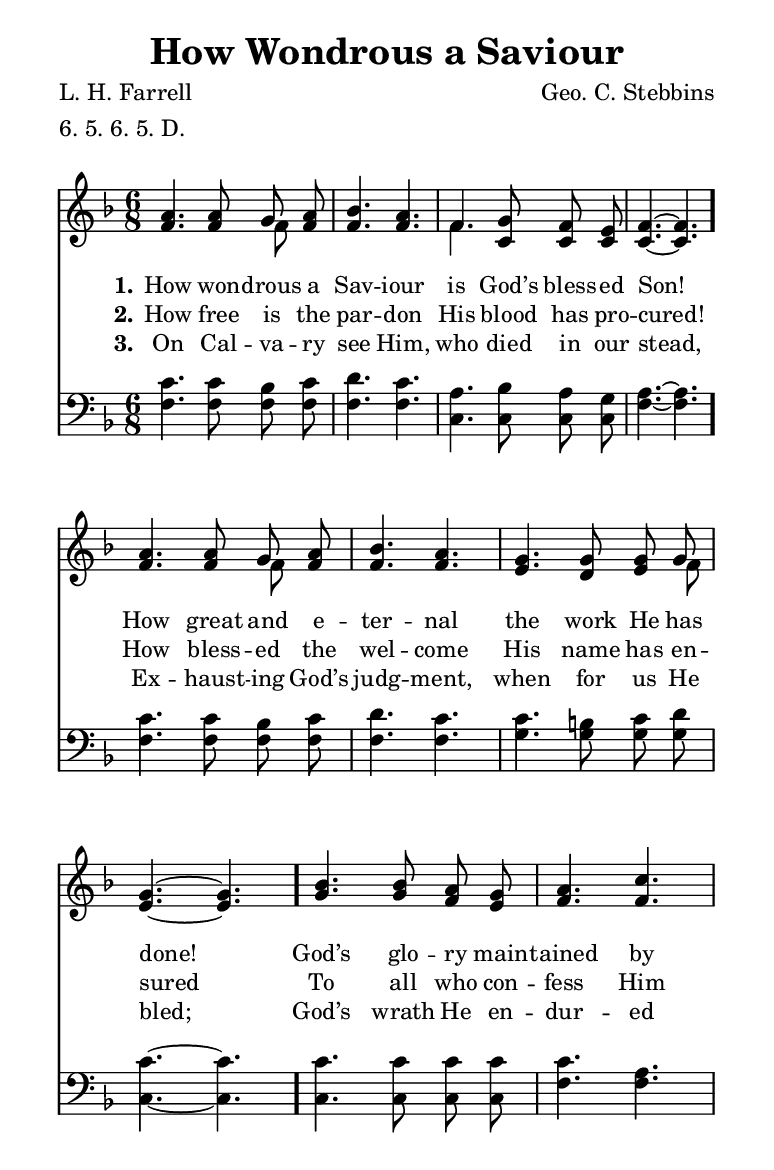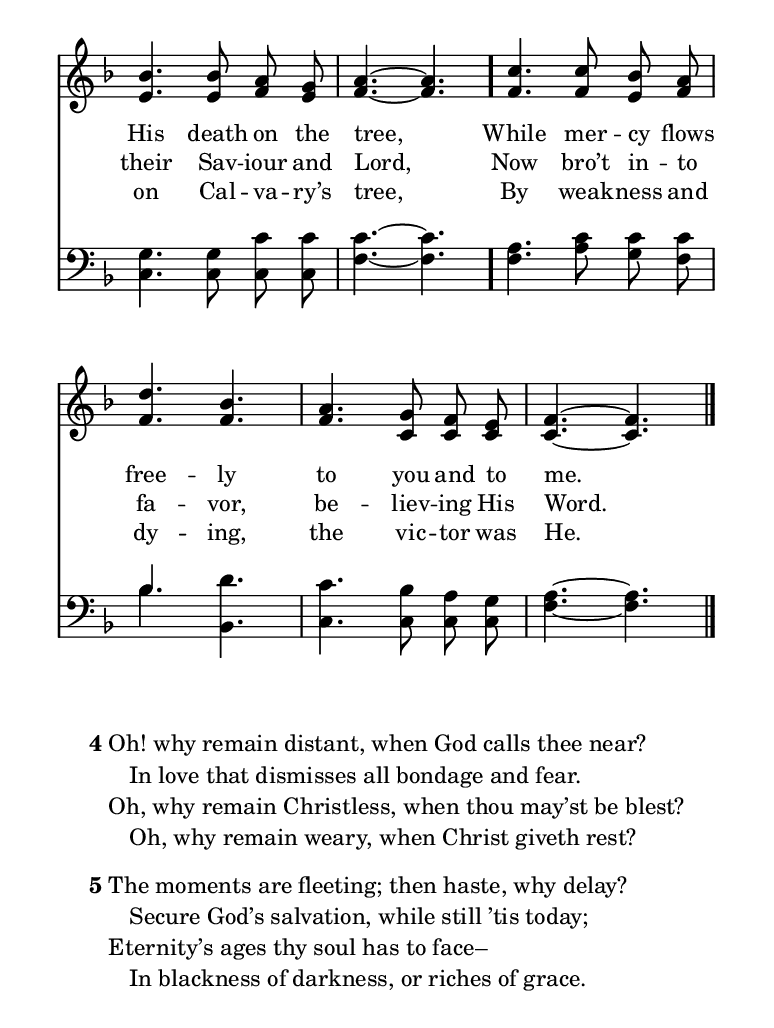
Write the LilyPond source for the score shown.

\include "common/global.ily"
\paper {
  \include "common/paper.ily"
  system-count = #(cond (is-eogsized 4) (#t #f))
}

\header{
  %gospel
  hymnnumber = "372"
  title = "How Wondrous a Saviour"
  tunename = "Take Time To Be Holy"
  meter = "6. 5. 6. 5. D."
  poet = "L. H. Farrell"
  composer = "Geo. C. Stebbins"
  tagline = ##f
}

global = {
  \include "common/overrides.ily"
  \override Staff.TimeSignature.style = #'numbered
  \time 6/8
  \override Score.MetronomeMark.transparent = ##t % hide all fermata changes too
  \tempo 8=140
  \key f \major
  \autoBeamOff
}

patternA = { c4. c8 c c | c4. c | c c8 c c | c4. c }

notesSoprano = {
\global
\relative c'' {

  \changePitch \patternA { a a g a | bes a | f g f e | f ~ f }
  \changePitch \patternA { a a g a | bes a | g g g g | g ~ g }
  \changePitch \patternA { bes bes a g | a c | bes bes a g | a ~ a }
  \changePitch \patternA { c c bes a | d bes | a g f e | f ~ f }

  \bar "|."

}
}

notesAlto = {
\global
\relative e' {

  \changePitch \patternA { f f f f | f f | f c c c | c ~ c }
  \changePitch \patternA { f f f f | f f | e d e f | e ~ e }
  \changePitch \patternA { g g f e | f f | e e f e | f ~ f }
  \changePitch \patternA { f f e f | f f | f c c c | c ~ c }

}
}

notesTenor = {
\global
\relative a {

  \changePitch \patternA { c c bes c | d c | a bes a g | a ~ a }
  \changePitch \patternA { c c bes c | d c | c b c d | c ~ c }
  \changePitch \patternA { c c c c | c a | g g c c | c ~ c }
  \changePitch \patternA { a c c c | bes d | c bes a g | a ~ a }

}
}

notesBass = {
\global
\relative f {

  \changePitch \patternA { f f f f | f f | c c c c | f ~ f }
  \changePitch \patternA { f f f f | f f | g g g g | c, ~ c }
  \changePitch \patternA { c c c c | f f | c c c c | f ~ f }
  \changePitch \patternA { f a g f | bes bes, | c c c c | f ~ f }

}
}

wordsA = \lyricmode {
\set stanza = "1."

How won -- drous a Sav -- iour is God’s bless -- ed Son! \bar "."
How great and e -- ter -- nal the work He has done! \bar "."
God’s glo -- ry main -- tained by His death on the tree, \bar "."
While mer -- cy flows free -- ly to you and to me. \bar "."

}

wordsB = \lyricmode {
\set stanza = "2."

How free is the par -- don His blood has pro -- cured!
How bless -- ed the wel -- come His name has en -- sured
To all who con -- fess Him their Sav -- iour and Lord,
Now bro’t in -- to fa -- vor, be -- liev -- ing His Word.

}

wordsC = \lyricmode {
\set stanza = "3."

On Cal -- va -- ry see Him, who died in our stead,
Ex -- haust -- ing God’s judg -- ment, when for us He bled;
God’s wrath He en -- dur -- ed on Cal -- va -- ry’s tree,
By weak -- ness and dy -- ing, the vic -- tor was He.

}

wordsD = \markuplist {

\line { Oh! why remain distant, when God calls thee near? }
\line { { \hspace #2 } In love that dismisses all bondage and fear. }
\line { Oh, why remain Christless, when thou may’st be blest? }
\line { { \hspace #2 } Oh, why remain weary, when Christ giveth rest? }

}

wordsE = \markuplist {

\line { The moments are fleeting; then haste, why delay? }
\line { { \hspace #2 } Secure God’s salvation, while still ’tis today; }
\line { Eternity’s ages thy soul has to face– }
\line { { \hspace #2 } In blackness of darkness, or riches of grace. }

}

\score {
  \context ChoirStaff <<
    \context Staff = upper <<
      \set Staff.autoBeaming = ##f
      \set ChoirStaff.systemStartDelimiter = #'SystemStartBar
      \set ChoirStaff.printPartCombineTexts = ##f
      \partcombine #'(2 . 9) \notesSoprano \notesAlto
      \context NullVoice = sopranos { \voiceOne << \notesSoprano >> }
      \context NullVoice = altos { \voiceTwo << \notesAlto >> }
      \context Lyrics = one   \lyricsto sopranos \wordsA
      \context Lyrics = two   \lyricsto sopranos \wordsB
      \context Lyrics = three \lyricsto sopranos \wordsC
    >>
    \context Staff = men <<
      \set Staff.autoBeaming = ##f
      \clef bass
      \set ChoirStaff.printPartCombineTexts = ##f
      \partcombine #'(2 . 9) \notesTenor \notesBass
      \context NullVoice = tenors { \voiceOne << \notesTenor >> }
      \context NullVoice = basses { \voiceTwo << \notesBass >> }
    >>
  >>
  \layout {
    \include "common/layout.ily"
  }
  \midi{
    \include "common/midi.ily"
  }
}

\markup { \fill-line { \column {
  \line{ \bold 4 \column { \wordsD } } \combine \null \vspace #0.4
  \line{ \bold 5 \column { \wordsE } }
  \vspace #1
} } }

\version "2.19.49"  % necessary for upgrading to future LilyPond versions.

% vi:set et ts=2 sw=2 ai nocindent syntax=lilypond:
